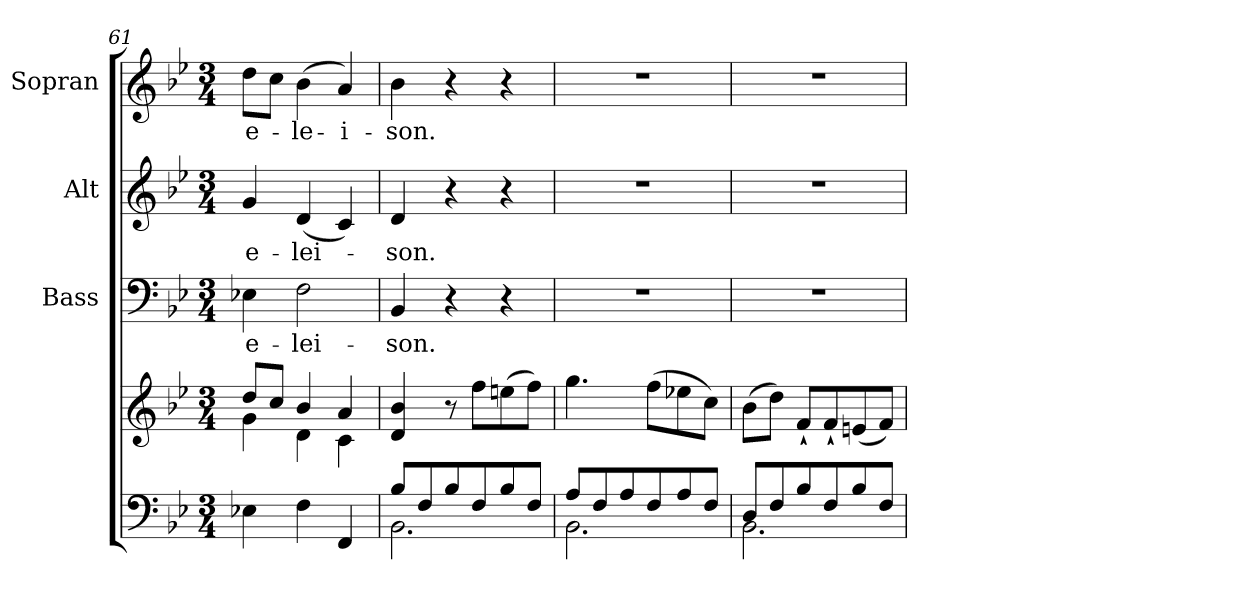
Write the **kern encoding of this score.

**kern	**kern	**kern	**text	**kern	**text	**kern	**text
*part4	*part4	*part3	*part3	*part2	*part2	*part1	*part1
*staff5	*staff4	*staff3	*staff3	*staff2	*staff2	*staff1	*staff1
*	*	*I"Bass	*	*I"Alt	*	*I"Sopran	*
*	*	*I'B.	*	*I'A.	*	*I'S.	*
!!LO:LB:g=z
*clefF4	*clefG2	*clefF4	*	*clefG2	*	*clefG2	*
*k[b-e-]	*k[b-e-]	*k[b-e-]	*	*k[b-e-]	*	*k[b-e-]	*
*B-:	*B-:	*B-:	*	*B-:	*	*B-:	*
*M3/4	*M3/4	*M3/4	*	*M3/4	*	*M3/4	*
=61	=61	=61	=61	=61	=61	=61	=61
*	*^	*	*	*	*	*	*
!	!	!	!	!LO:LY:b	!	!LO:LY:b	!	!LO:LY:b
4E-X\	8dd/L	4g\	4E-X\	e-	4g/	e-	8dd\L	e-
.	8cc/J	.	.	.	.	.	8cc\J	.
!	!	!	!	!LO:LY:b	!	!LO:LY:b	!	!LO:LY:b
4F\	4b-/	4d\	2F\	-lei-	(<4d/	-lei-	(>4b-\	-le-
!	!	!	!	!	!	!	!	!LO:LY:b
4FF/	4a/	4c\	.	.	4c/)	.	4a/)	-i-
=62	=62	=62	=62	=62	=62	=62	=62	=62
*^	*	*	*	*	*	*	*	*
!	!	!	!	!	!LO:LY:b	!	!LO:LY:b	!	!LO:LY:b
*	*	*v	*v	*	*	*	*	*	*
8B-/L	2.BB-\	4d/ 4b-/	4BB-/	-son.	4d/	-son.	4b-\	-son.
8F/	.	.	.	.	.	.	.	.
8B-/	.	8r	4r	.	4r	.	4r	.
8F/	.	8ff\L	.	.	.	.	.	.
8B-/	.	(>8een\	4r	.	4r	.	4r	.
8F/J	.	8ff\J)	.	.	.	.	.	.
=63	=63	=63	=63	=63	=63	=63	=63	=63
8A/L	2.BB-\	4.gg\	2.r	.	2.r	.	2.r	.
8F/	.	.	.	.	.	.	.	.
8A/	.	.	.	.	.	.	.	.
8F/	.	(>8ff\L	.	.	.	.	.	.
8A/	.	8ee-X\	.	.	.	.	.	.
8F/J	.	8cc\J)	.	.	.	.	.	.
=64	=64	=64	=64	=64	=64	=64	=64	=64
8D/L	2.BB-\	(>8b-\L	2.r	.	2.r	.	2.r	.
8F/	.	8dd\J)	.	.	.	.	.	.
8B-/	.	8f`</L	.	.	.	.	.	.
8F/	.	8f`</	.	.	.	.	.	.
8B-/	.	(<8en/	.	.	.	.	.	.
8F/J	.	8f/J)	.	.	.	.	.	.
*v	*v	*	*	*	*	*	*	*
=	=	=	=	=	=	=	=
*-	*-	*-	*-	*-	*-	*-	*-
